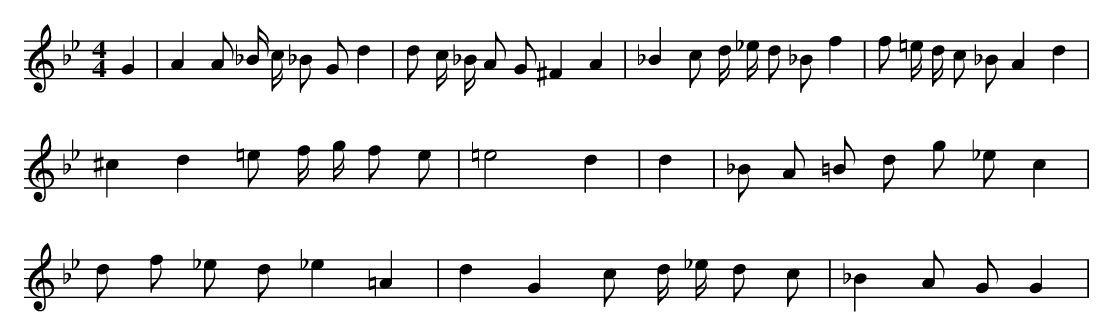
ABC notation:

X:1
M:4/4
L:1/8
K:Bb
G2 | A2 A _B/2 c/2 _B G d2 | d c/2 _B/2 A G ^F2 A2 | _B2 c d/2 _e/2 d _B f2 | f =e/2 d/2 c _B A2 d2 | ^c2 d2 =e f/2 g/2 f e | =e4 d2 | d2 | _B A =B d g _e c2 | d f _e d _e2 =A2 | d2 G2 c d/2 _e/2 d c | _B2 A G G2 |
